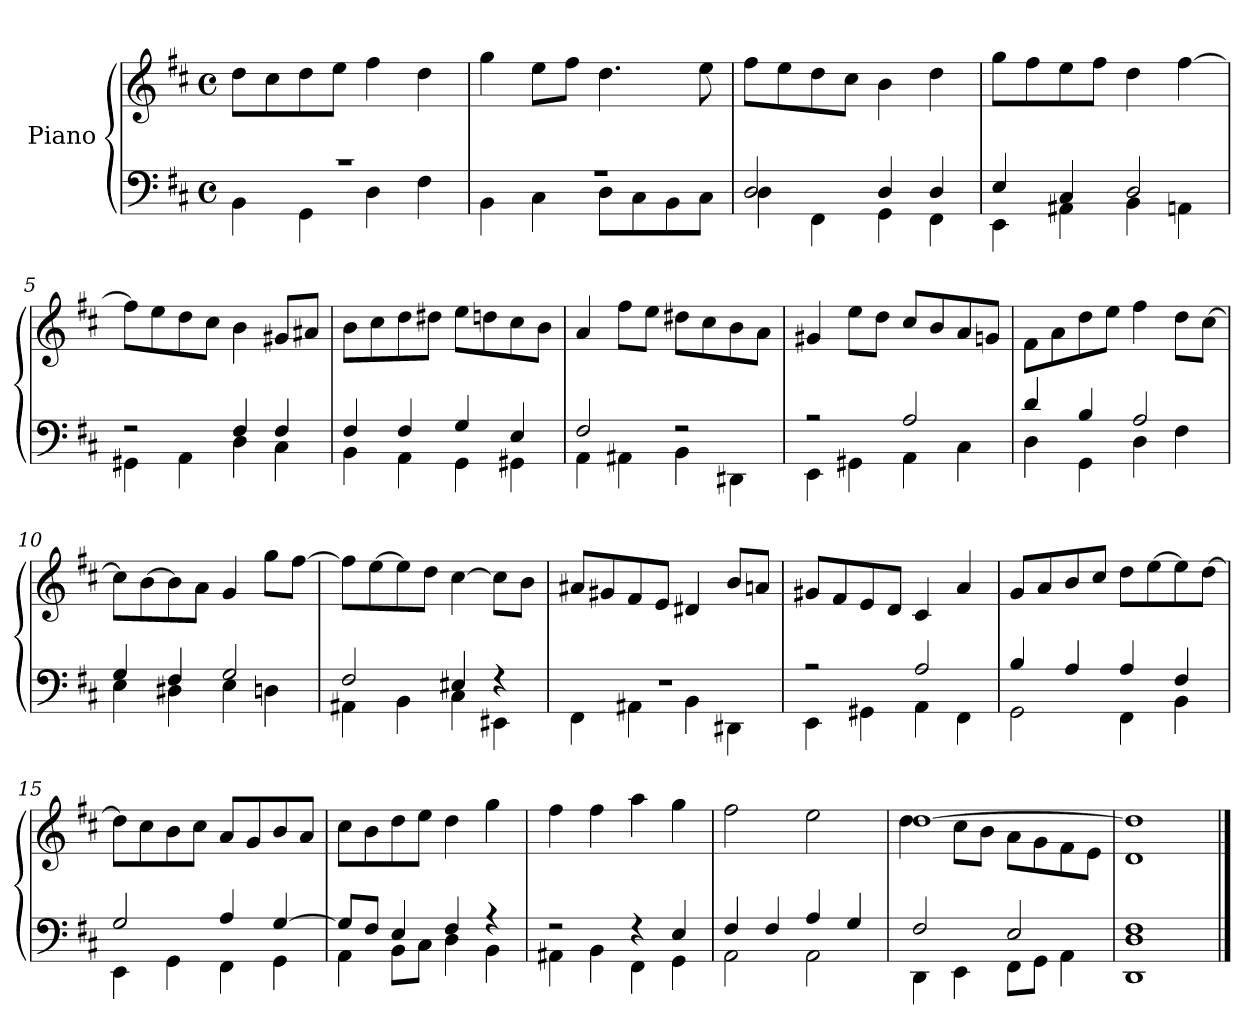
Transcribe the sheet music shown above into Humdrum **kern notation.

**kern	**kern
*part1	*part1
*staff2	*staff1
*I"Piano	*
*clefF4	*clefG2
*k[f#c#]	*k[f#c#]
*M4/4	*M4/4
*met(c)	*met(c)
=1	=1
*^	*
1r	4BB\	8dd\L
.	.	8cc#\
.	4GG\	8dd\
.	.	8ee\J
.	4D\	4ff#\
.	4F#\	4dd\
=2	=2	=2
1r	4BB\	4gg\
.	4C#\	8ee\L
.	.	8ff#\J
.	8D\L	4.dd\
.	8C#\	.
.	8BB\	.
.	8C#\J	8ee\
=3	=3	=3
2D/	4D\	8ff#\L
.	.	8ee\
.	4FF#\	8dd\
.	.	8cc#\J
4D/	4GG\	4b\
4D/	4FF#\	4dd\
=4	=4	=4
4E/	4EE\	8gg\L
.	.	8ff#\
4C#/	4AA#X\	8ee\
.	.	8ff#\J
2D/	4BB\	4dd\
.	4AAn\	[4ff#\
!!LO:LB:g=z
=5	=5	=5
2r	4GG#X\	8ff#\L]
.	.	8ee\
.	4AA\	8dd\
.	.	8cc#\J
4F#/	4D\	4b\
4F#/	4C#\	8g#X/L
.	.	8a#X/J
=6	=6	=6
4F#/	4BB\	8b\L
.	.	8cc#\
4F#/	4AA\	8dd\
.	.	8dd#X\J
4G/	4GG\	8ee\L
.	.	8ddn\
4E/	4GG#X\	8cc#\
.	.	8b\J
=7	=7	=7
2F#/	4AA\	4a/
.	4AA#X\	8ff#\L
.	.	8ee\J
2r	4BB\	8dd#X\L
.	.	8cc#\
.	4DD#X\	8b\
.	.	8a\J
=8	=8	=8
2r	4EE\	4g#X/
.	4GG#X\	8ee\L
.	.	8dd\J
2A/	4AA\	8cc#/L
.	.	8b/
.	4C#\	8a/
.	.	8gn/J
!!LO:LB:g=z
=9	=9	=9
4d/	4D\	8f#\L
.	.	8a\
4B/	4GG\	8dd\
.	.	8ee\J
2A/	4D\	4ff#\
.	4F#\	8dd\L
.	.	[8cc#\J
=10	=10	=10
4G/	4E\	8cc#\L]
.	.	[8b\
4F#/	4D#X\	8b\]
.	.	8a\J
2G/	4E\	4g/
.	4Dn\	8gg\L
.	.	[8ff#\J
=11	=11	=11
2F#/	4AA#X\	8ff#\L]
.	.	[8ee\
.	4BB\	8ee\]
.	.	8dd\J
4E#X/	4C#\	[4cc#\
4r	4EE#X\	8cc#\L]
.	.	8b\J
=12	=12	=12
1r	4FF#\	8a#X/L
.	.	8g#X/
.	4AA#X\	8f#/
.	.	8e/J
.	4BB\	4d#X/
.	4DD#X\	8b/L
.	.	8an/J
!!LO:LB:g=z
=13	=13	=13
2r	4EE\	8g#X/L
.	.	8f#/
.	4GG#X\	8e/
.	.	8d/J
2A/	4AA\	4c#/
.	4FF#\	4a/
=14	=14	=14
4B/	2GG\	8g/L
.	.	8a/
4A/	.	8b/
.	.	8cc#/J
4A/	4FF#\	8dd\L
.	.	[8ee\
4F#/	4BB\	8ee\]
.	.	[8dd\J
=15	=15	=15
2G/	4EE\	8dd\L]
.	.	8cc#\
.	4GG\	8b\
.	.	8cc#\J
4A/	4FF#\	8a/L
.	.	8g/
[4G/	4GG\	8b/
.	.	8a/J
=16	=16	=16
8G/L]	4AA\	8cc#\L
8F#/J	.	8b\
4E/	8BB\L	8dd\
.	8C#\J	8ee\J
4F#/	4D\	4dd\
4r	4BB\	4gg\
=17	=17	=17
2r	4AA#X\	4ff#\
.	4BB\	4ff#\
4r	4FF#\	4aa\
4E/	4GG\	4gg\
!!LO:LB:g=z
=18	=18	=18
4F#/	2AA\	2ff#\
4F#/	.	.
4A/	2AA\	2ee\
4G/	.	.
=19	=19	=19
*	*	*^
2F#/	4DD\	[1dd	4dd\
.	4EE\	.	8cc#\L
.	.	.	8b\J
2E/	8FF#\L	.	8a\L
.	8GG\J	.	8g\
.	4AA\	.	8f#\
.	.	.	8e\J
=20	=20	=20	=20
1D 1F#	1DD	1dd]	1d
*v	*v	*	*
*	*v	*v
==	==
*-	*-
